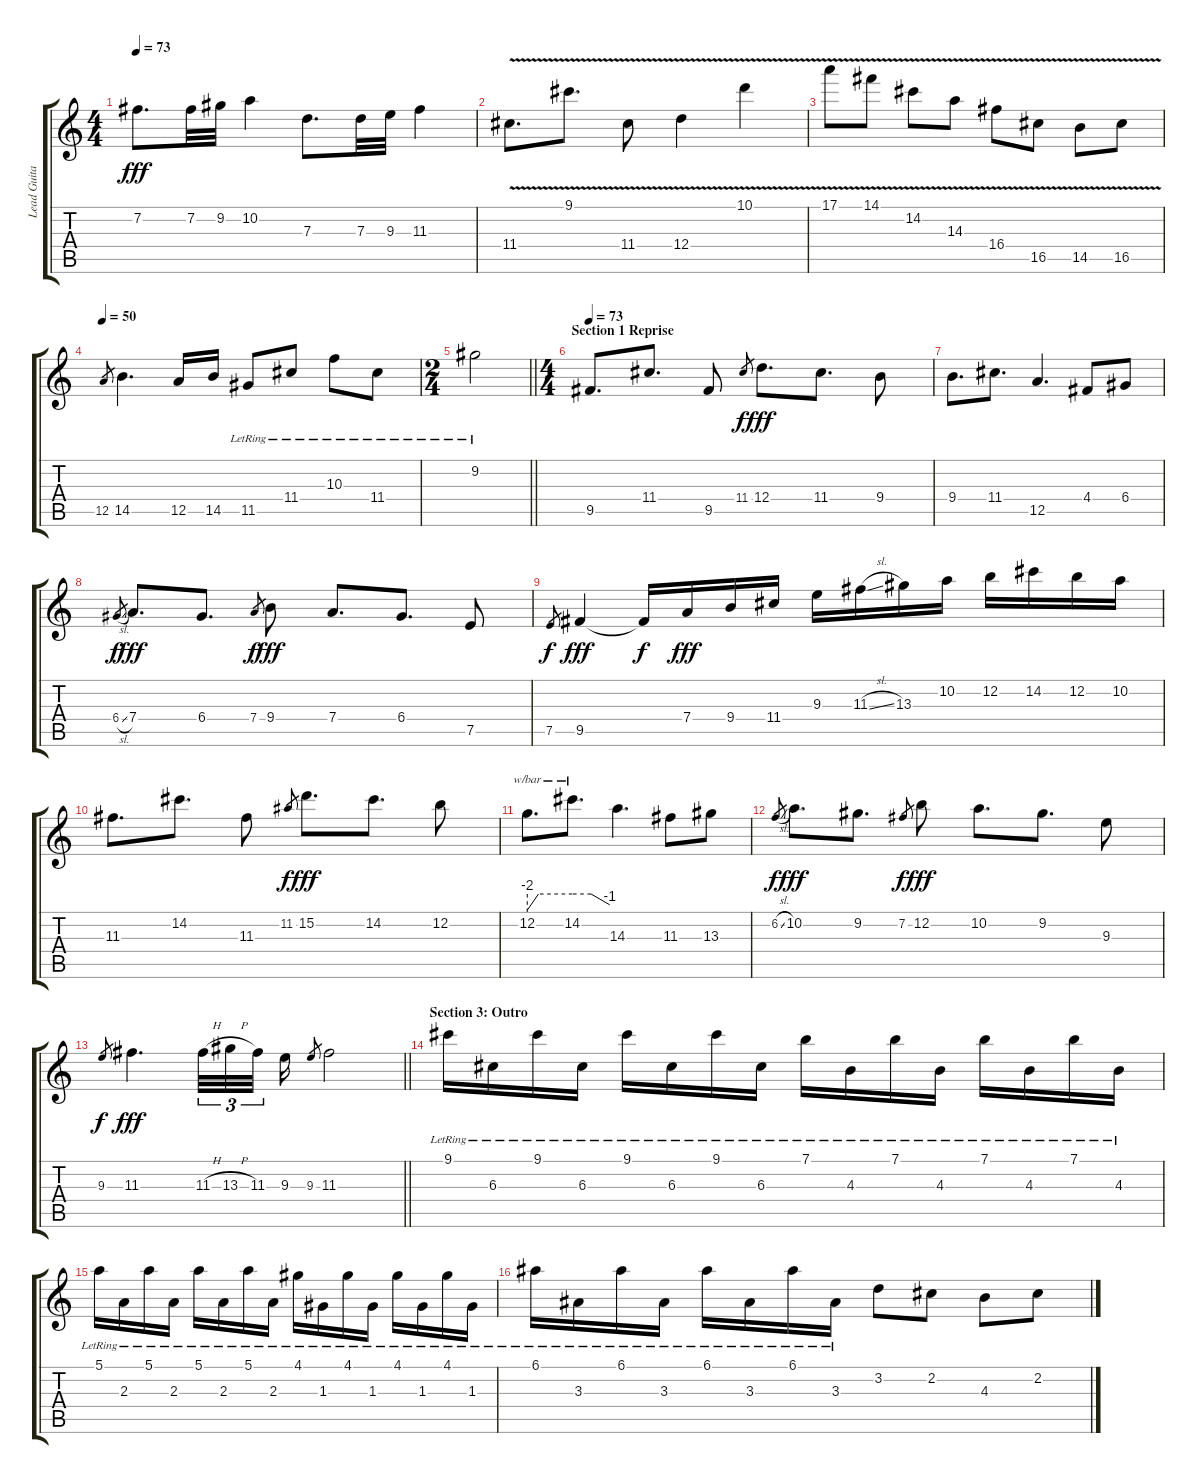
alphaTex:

\track ("Lead Guitar 1" "Lead Guita") {instrument electricguitarclean}
\staff {score tabs}
\tuning (E4 B3 G3 D3 A2 E2) {hide}
\ts (4 4)
\tempo 73
\clef g2
\ks c
7.2.8{d dy fff} 7.2.32 9.2.32 10.2.4 7.3.8{d} 7.3.32 9.3.32 11.3.4 |
11.4{v}.8{d} 9.1{v}.8{d} 11.4{v}.8 12.4{v}.4 10.1{v}.4 |
17.1{v}.8 14.1{v}.8 14.2{v}.8 14.3{v}.8 16.4{v}.8 16.5{v}.8 14.5{v}.8 16.5{v}.8 |
\tempo 50
12.5.8{gr} 14.5.4{d} 12.5.16 14.5.16 11.5{lr}.8 11.4{lr}.8 10.3{lr}.8 11.4{lr}.8 |
\ts (2 4)
\barLineRight lightlight
9.2{lr}.2 |
\ts (4 4)
\section ("" "Section 1 Reprise")
\tempo 73
9.5.8{d} 11.4.8{d} 9.5.8 11.4.8{gr dy f} 12.4.8{d dy fff} 11.4.8{d} 9.4.8 |
9.4.8{d} 11.4.8{d} 12.5.4{d} 4.4.8 6.4.8 |
6.4{sl}.8{gr dy f} 7.4.8{d dy fff} 6.4.8{d} 7.4.8{gr dy f} 9.4.8{dy fff} 7.4.8{d} 6.4.8{d} 7.5.8 |
7.5.8{gr dy f} 9.5.4{dy fff} 9.5{t}.16{dy f} 7.4.16{dy fff} 9.4.16 11.4.16 9.3.16 11.3{sl}.16 13.3.16 10.2.16 12.2.16 14.2.16 12.2.16 10.2.16 |
11.3.8{d} 14.2.8{d} 11.3.8 11.2.8{gr dy f} 15.2.8{d dy fff} 14.2.8{d} 12.2.8 |
12.2.8{d tbe (custom default 0 -8 15 0 60 0)} 14.2.8{d tbe (custom default 0 0 30 0 60 -4)} 14.3.4{d} 11.3.8 13.3.8 |
6.2{sl}.8{gr dy f} 10.2.8{d dy fff} 9.2.8{d} 7.2.8{gr dy f} 12.2.8{dy fff} 10.2.8{d} 9.2.8{d} 9.3.8 |
\barLineRight lightlight
9.3.8{gr dy f} 11.3.4{d dy fff} 11.3{h}.32{tu (3 2)} 13.3{h}.32{tu (3 2)} 11.3.32{tu (3 2) beam splitsecondary} 9.3.16 9.3.8{gr} 11.3.2 |
\section ("" "Section 3: Outro")
9.1{lr}.16 6.3{lr}.16 9.1{lr}.16 6.3{lr}.16 9.1{lr}.16 6.3{lr}.16 9.1{lr}.16 6.3{lr}.16 7.1{lr}.16 4.3{lr}.16 7.1{lr}.16 4.3{lr}.16 7.1{lr}.16 4.3{lr}.16 7.1{lr}.16 4.3{lr}.16 |
5.1{lr}.16 2.3{lr}.16 5.1{lr}.16 2.3{lr}.16 5.1{lr}.16 2.3{lr}.16 5.1{lr}.16 2.3{lr}.16 4.1{lr}.16 1.3{lr}.16 4.1{lr}.16 1.3{lr}.16 4.1{lr}.16 1.3{lr}.16 4.1{lr}.16 1.3{lr}.16 |
6.1{lr}.16 3.3{lr}.16 6.1{lr}.16 3.3{lr}.16 6.1{lr}.16 3.3{lr}.16 6.1{lr}.16 3.3{lr}.16 3.2.8 2.2.8 4.3.8 2.2.8
